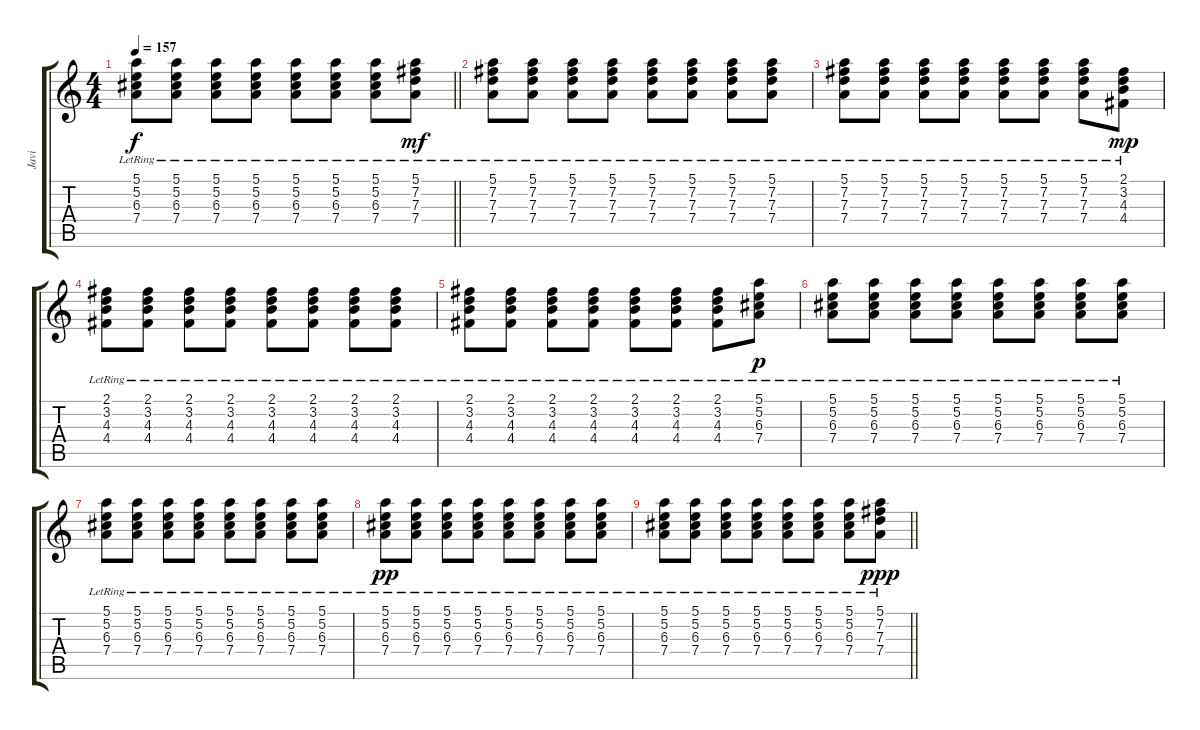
\track ("Javi" "Javi") {instrument acousticguitarsteel}
\staff {score tabs}
\tuning (E4 B3 G3 D3 A2 E2) {hide}
\ts (4 4)
\tempo 157
\clef g2
\barLineRight lightlight
\ks c
(5.1{lr} 5.2{lr} 6.3{lr} 7.4{lr}).8{dy f} (5.1{lr} 5.2{lr} 6.3{lr} 7.4{lr}).8 (5.1{lr} 5.2{lr} 6.3{lr} 7.4{lr}).8 (5.1{lr} 5.2{lr} 6.3{lr} 7.4{lr}).8 (5.1{lr} 5.2{lr} 6.3{lr} 7.4{lr}).8 (5.1{lr} 5.2{lr} 6.3{lr} 7.4{lr}).8 (5.1{lr} 5.2{lr} 6.3{lr} 7.4{lr}).8 (5.1{lr} 7.2{lr} 7.3{lr} 7.4{lr}).8{dy mf} |
(5.1{lr} 7.2{lr} 7.3{lr} 7.4{lr}).8 (5.1{lr} 7.2{lr} 7.3{lr} 7.4{lr}).8 (5.1{lr} 7.2{lr} 7.3{lr} 7.4{lr}).8 (5.1{lr} 7.2{lr} 7.3{lr} 7.4{lr}).8 (5.1{lr} 7.2{lr} 7.3{lr} 7.4{lr}).8 (5.1{lr} 7.2{lr} 7.3{lr} 7.4{lr}).8 (5.1{lr} 7.2{lr} 7.3{lr} 7.4{lr}).8 (5.1{lr} 7.2{lr} 7.3{lr} 7.4{lr}).8 |
(5.1{lr} 7.2{lr} 7.3{lr} 7.4{lr}).8 (5.1{lr} 7.2{lr} 7.3{lr} 7.4{lr}).8 (5.1{lr} 7.2{lr} 7.3{lr} 7.4{lr}).8 (5.1{lr} 7.2{lr} 7.3{lr} 7.4{lr}).8 (5.1{lr} 7.2{lr} 7.3{lr} 7.4{lr}).8 (5.1{lr} 7.2{lr} 7.3{lr} 7.4{lr}).8 (5.1{lr} 7.2{lr} 7.3{lr} 7.4{lr}).8 (2.1{lr} 3.2{lr} 4.3{lr} 4.4{lr}).8{dy mp} |
(2.1{lr} 3.2{lr} 4.3{lr} 4.4{lr}).8 (2.1{lr} 3.2{lr} 4.3{lr} 4.4{lr}).8 (2.1{lr} 3.2{lr} 4.3{lr} 4.4{lr}).8 (2.1{lr} 3.2{lr} 4.3{lr} 4.4{lr}).8 (2.1{lr} 3.2{lr} 4.3{lr} 4.4{lr}).8 (2.1{lr} 3.2{lr} 4.3{lr} 4.4{lr}).8 (2.1{lr} 3.2{lr} 4.3{lr} 4.4{lr}).8 (2.1{lr} 3.2{lr} 4.3{lr} 4.4{lr}).8 |
(2.1{lr} 3.2{lr} 4.3{lr} 4.4{lr}).8 (2.1{lr} 3.2{lr} 4.3{lr} 4.4{lr}).8 (2.1{lr} 3.2{lr} 4.3{lr} 4.4{lr}).8 (2.1{lr} 3.2{lr} 4.3{lr} 4.4{lr}).8 (2.1{lr} 3.2{lr} 4.3{lr} 4.4{lr}).8 (2.1{lr} 3.2{lr} 4.3{lr} 4.4{lr}).8 (2.1{lr} 3.2{lr} 4.3{lr} 4.4{lr}).8 (5.1{lr} 5.2{lr} 6.3{lr} 7.4{lr}).8{dy p} |
(5.1{lr} 5.2{lr} 6.3{lr} 7.4{lr}).8 (5.1{lr} 5.2{lr} 6.3{lr} 7.4{lr}).8 (5.1{lr} 5.2{lr} 6.3{lr} 7.4{lr}).8 (5.1{lr} 5.2{lr} 6.3{lr} 7.4{lr}).8 (5.1{lr} 5.2{lr} 6.3{lr} 7.4{lr}).8 (5.1{lr} 5.2{lr} 6.3{lr} 7.4{lr}).8 (5.1{lr} 5.2{lr} 6.3{lr} 7.4{lr}).8 (5.1{lr} 5.2{lr} 6.3{lr} 7.4{lr}).8 |
(5.1{lr} 5.2{lr} 6.3{lr} 7.4{lr}).8 (5.1{lr} 5.2{lr} 6.3{lr} 7.4{lr}).8 (5.1{lr} 5.2{lr} 6.3{lr} 7.4{lr}).8 (5.1{lr} 5.2{lr} 6.3{lr} 7.4{lr}).8 (5.1{lr} 5.2{lr} 6.3{lr} 7.4{lr}).8 (5.1{lr} 5.2{lr} 6.3{lr} 7.4{lr}).8 (5.1{lr} 5.2{lr} 6.3{lr} 7.4{lr}).8 (5.1{lr} 5.2{lr} 6.3{lr} 7.4{lr}).8 |
(5.1{lr} 5.2{lr} 6.3{lr} 7.4{lr}).8{dy pp} (5.1{lr} 5.2{lr} 6.3{lr} 7.4{lr}).8 (5.1{lr} 5.2{lr} 6.3{lr} 7.4{lr}).8 (5.1{lr} 5.2{lr} 6.3{lr} 7.4{lr}).8 (5.1{lr} 5.2{lr} 6.3{lr} 7.4{lr}).8 (5.1{lr} 5.2{lr} 6.3{lr} 7.4{lr}).8 (5.1{lr} 5.2{lr} 6.3{lr} 7.4{lr}).8 (5.1{lr} 5.2{lr} 6.3{lr} 7.4{lr}).8 |
\barLineRight lightlight
(5.1{lr} 5.2{lr} 6.3{lr} 7.4{lr}).8 (5.1{lr} 5.2{lr} 6.3{lr} 7.4{lr}).8 (5.1{lr} 5.2{lr} 6.3{lr} 7.4{lr}).8 (5.1{lr} 5.2{lr} 6.3{lr} 7.4{lr}).8 (5.1{lr} 5.2{lr} 6.3{lr} 7.4{lr}).8 (5.1{lr} 5.2{lr} 6.3{lr} 7.4{lr}).8 (5.1{lr} 5.2{lr} 6.3{lr} 7.4{lr}).8 (5.1{lr} 7.2{lr} 7.3{lr} 7.4{lr}).8{dy ppp}
